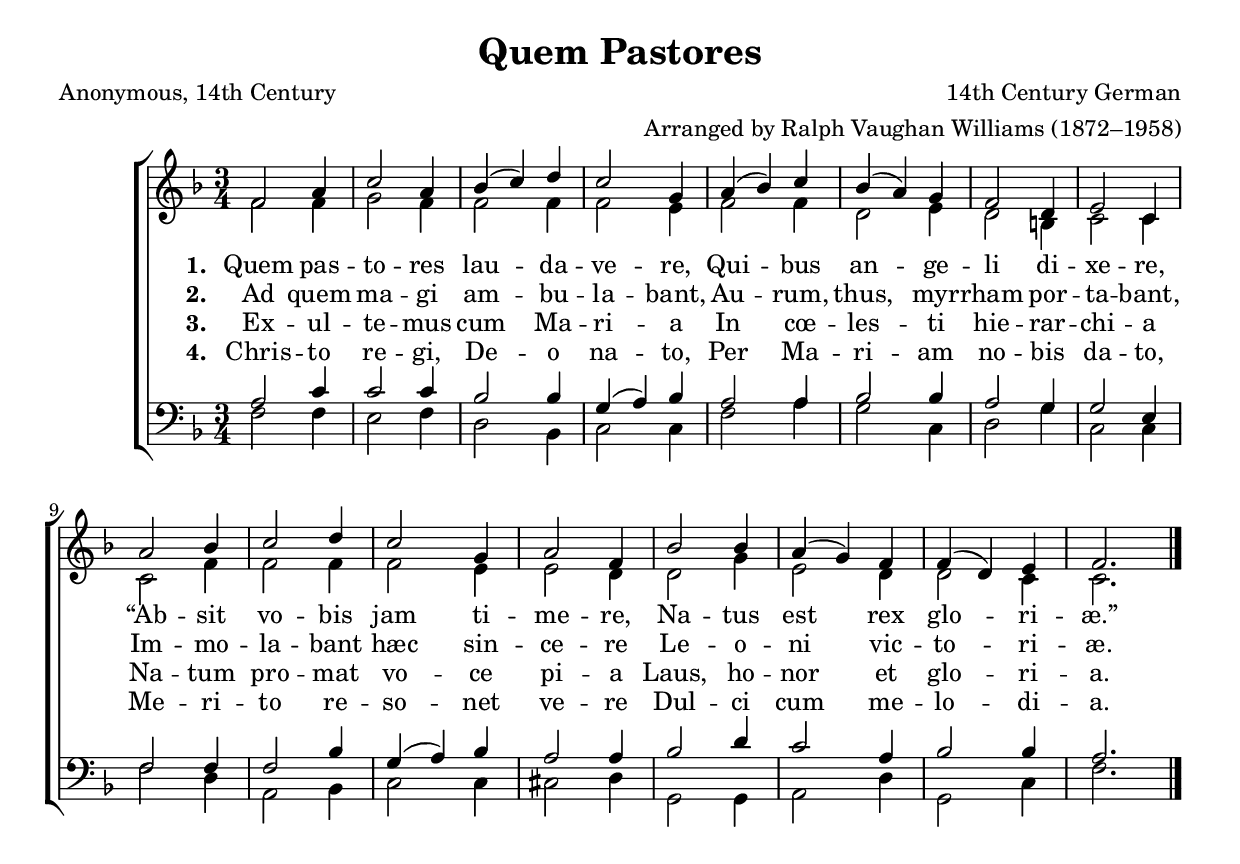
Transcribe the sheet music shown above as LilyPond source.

\version "2.14.2"
\include "util.ly"
\header {
    title = "Quem Pastores"
    poet = \markup"Anonymous, 14th Century"
    composer = \markup"14th Century German"
    arranger = \markup"Arranged by Ralph Vaughan Williams (1872–1958)"
    %tagline = \markup { "from" \italic {ChristmasCarolMusic.org}}
    %\concat{ "Music from " \italic "The Cowley Carol Book" ", 1919, Words from " \italic "HymnsAndCarolsOfChristmas.com"}}}
  }

global = {
  \key f \major
  \time 3/4
  \autoBeamOff
  %\override DynamicLineSpanner #'staff-padding = #0.0
  %\override DynamicLineSpanner #'Y-extent = #'(-1 . 1)
}

sopMusic = \relative c' {
  f2 a4 |
  c2 a4 |
  bes( c) d |
  c2 g4 |
  a( bes) c |
  
  bes( a) g |
  f2 d4 |
  e2 c4 |
  a'2 bes4 |
  c2 d4 |
  
  c2 g4 |
  a2 f4 |
  bes2 bes4 |
  a( g) f |
  f( d) e |
  f2. \bar "|."
}
sopWords = \lyricmode {
  
}

altoMusic = \relative c' {
  f2 f4 |
  g2 f4 |
  f2 f4 |
  f2 e4 |
  f2 f4 |
  
  d2 e4 |
  d2 b4 |
  c2 c4 |
  c2 f4 |
  f2 f4 |
  
  f2 e4 |
  e2 d4 |
  d2 g4 |
  e2 d4 |
  d2 c4 |
  c2. \bar "|."
}
altoWords = \lyricmode {
  \dropLyricsIX
  \set stanza = #"1. "
  Quem pas -- to -- res lau -- da -- ve -- re,
  Qui -- bus an -- ge -- li di -- xe -- re,
  “Ab -- sit vo -- bis jam ti -- me -- re,
  Na -- tus est rex glo -- ri -- æ.”
}
altoWordsII = \lyricmode {
  \dropLyricsIX
%\markup\italic
  \set stanza = #"2. "
  Ad quem ma -- gi am -- bu -- la -- bant,
  Au -- rum, thus, myr -- rham por -- ta -- bant,
  Im -- mo -- la -- bant hæc sin -- ce -- re
  Le -- o -- ni vic -- to -- ri -- æ.
}
altoWordsIII = \lyricmode {
  \dropLyricsIX
  \set stanza = #"3. "
  Ex -- ul -- te -- mus cum Ma -- ri -- a
  In cœ -- les -- ti hie -- rar -- chi -- a
  Na -- tum pro -- mat vo -- ce pi -- a
  Laus, ho -- nor et glo -- ri -- a.
}
altoWordsIV = \lyricmode {
  \dropLyricsIX
  \set stanza = #"4. "
  Chris -- to re -- gi, De -- o na -- to,
  Per Ma -- ri -- am no -- bis da -- to,
  Me -- ri -- to re -- so -- net ve -- re
  Dul -- ci cum me -- lo -- di -- a.
}
altoWordsV = \lyricmode {
  \set stanza = #"5. "
  \set ignoreMelismata = ##t
}
altoWordsVI = \lyricmode {
  \set stanza = #"6. "
  \set ignoreMelismata = ##t
}
tenorMusic = \relative c' {
  a2 c4 |
  c2 c4 |
  bes2 bes4 |
  g( a) bes |
  a2 a4 |
  
  bes2 bes4 |
  a2 g4 |
  g2 e4 |
  f2 f4 |
  f2 bes4 |
  
  g( a) bes |
  a2 a4 |
  bes2 d4 |
  c2 a4 |
  bes2 bes4 |
  a2. \bar "|."
}
tenorWords = \lyricmode {

}

bassMusic = \relative c {
  f2 f4 |
  e2 f4 |
  d2 bes4 |
  c2 c4 |
  f2 a4 |
  
  g2 c,4 |
  d2 g4 |
  c,2 c4 |
  f2 d4 |
  a2 bes4 |
  
  c2 c4 |
  cis2 d4 |
  g,2 g4 |
  a2 d4 |
  g,2 c4 |
  f2. \bar "|."
}
bassWords = \lyricmode {

}

pianoRH = \relative c' {
  
}
pianoLH = \relative c' {
  
}

\score {
  <<
   \new ChoirStaff <<
    \new Staff = women <<
      \new Voice = "sopranos" { \voiceOne << \global \sopMusic >> }
      \new Voice = "altos" { \voiceTwo << \global \altoMusic >> }
    >>
    \new Lyrics \with { alignAboveContext = #"women" \override VerticalAxisGroup #'nonstaff-relatedstaff-spacing = #'((basic-distance . 1))} \lyricsto "sopranos" \sopWords
    \new Lyrics = "altosVI"  \with { alignBelowContext = #"women" } \lyricsto "altos" \altoWordsVI
    \new Lyrics = "altosV"  \with { alignBelowContext = #"women" } \lyricsto "altos" \altoWordsV
    \new Lyrics = "altosIV"  \with { alignBelowContext = #"women" } \lyricsto "altos" \altoWordsIV
    \new Lyrics = "altosIII"  \with { alignBelowContext = #"women" } \lyricsto "altos" \altoWordsIII
    \new Lyrics = "altosII"  \with { alignBelowContext = #"women" } \lyricsto "altos" \altoWordsII
    \new Lyrics = "altos"  \with { alignBelowContext = #"women" \override VerticalAxisGroup #'nonstaff-relatedstaff-spacing = #'((padding . -0.5)) } \lyricsto "altos" \altoWords
   \new Staff = men <<
      \clef bass
      \new Voice = "tenors" { \voiceOne << \global \tenorMusic >> }
      \new Voice = "basses" { \voiceTwo << \global \bassMusic >> }
    >>
    \new Lyrics \with { alignAboveContext = #"men" \override VerticalAxisGroup #'nonstaff-relatedstaff-spacing = #'((basic-distance . 1)) } \lyricsto "tenors" \tenorWords
    \new Lyrics \with { alignBelowContext = #"men" \override VerticalAxisGroup #'nonstaff-relatedstaff-spacing = #'((basic-distance . 1)) } \lyricsto "basses" \bassWords
  >>
%    \new PianoStaff << \new Staff { \new Voice { \pianoRH } } \new Staff { \clef "bass" \pianoLH } >>
  >>
  \layout { }
  
  \midi {
    \tempo 4 = 120
    \set Staff.midiInstrument = "flute"
  
    \context {
      \Voice
      \remove "Dynamic_performer"
    }
  }
}
